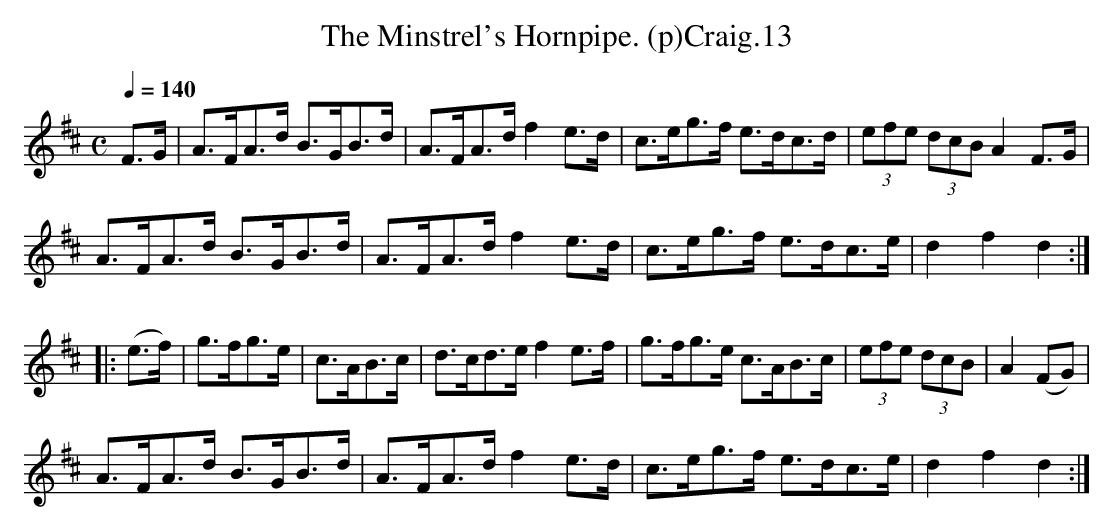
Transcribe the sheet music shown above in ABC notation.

X:1
T:Minstrel's Hornpipe. (p)Craig.13, The
M:C
L:1/8
Q:1/4=140
K:D
F>G | A>FA>d B>GB>d | A>FA>d f2 e>d | c>eg>f e>dc>d | (3efe (3dcB A2 F>G |
A>FA>d B>GB>d | A>FA>d f2 e>d | c>eg>f e>dc>e | d2f2d2 :|
|: (e>f) | g>fg>e | c>AB>c | d>cd>e f2 e>f | g>fg>e c>AB>c | (3efe (3dcB | A2 (FG) |
A>FA>d B>GB>d | A>FA>d f2 e>d | c>eg>f e>dc>e | d2f2d2 :|
